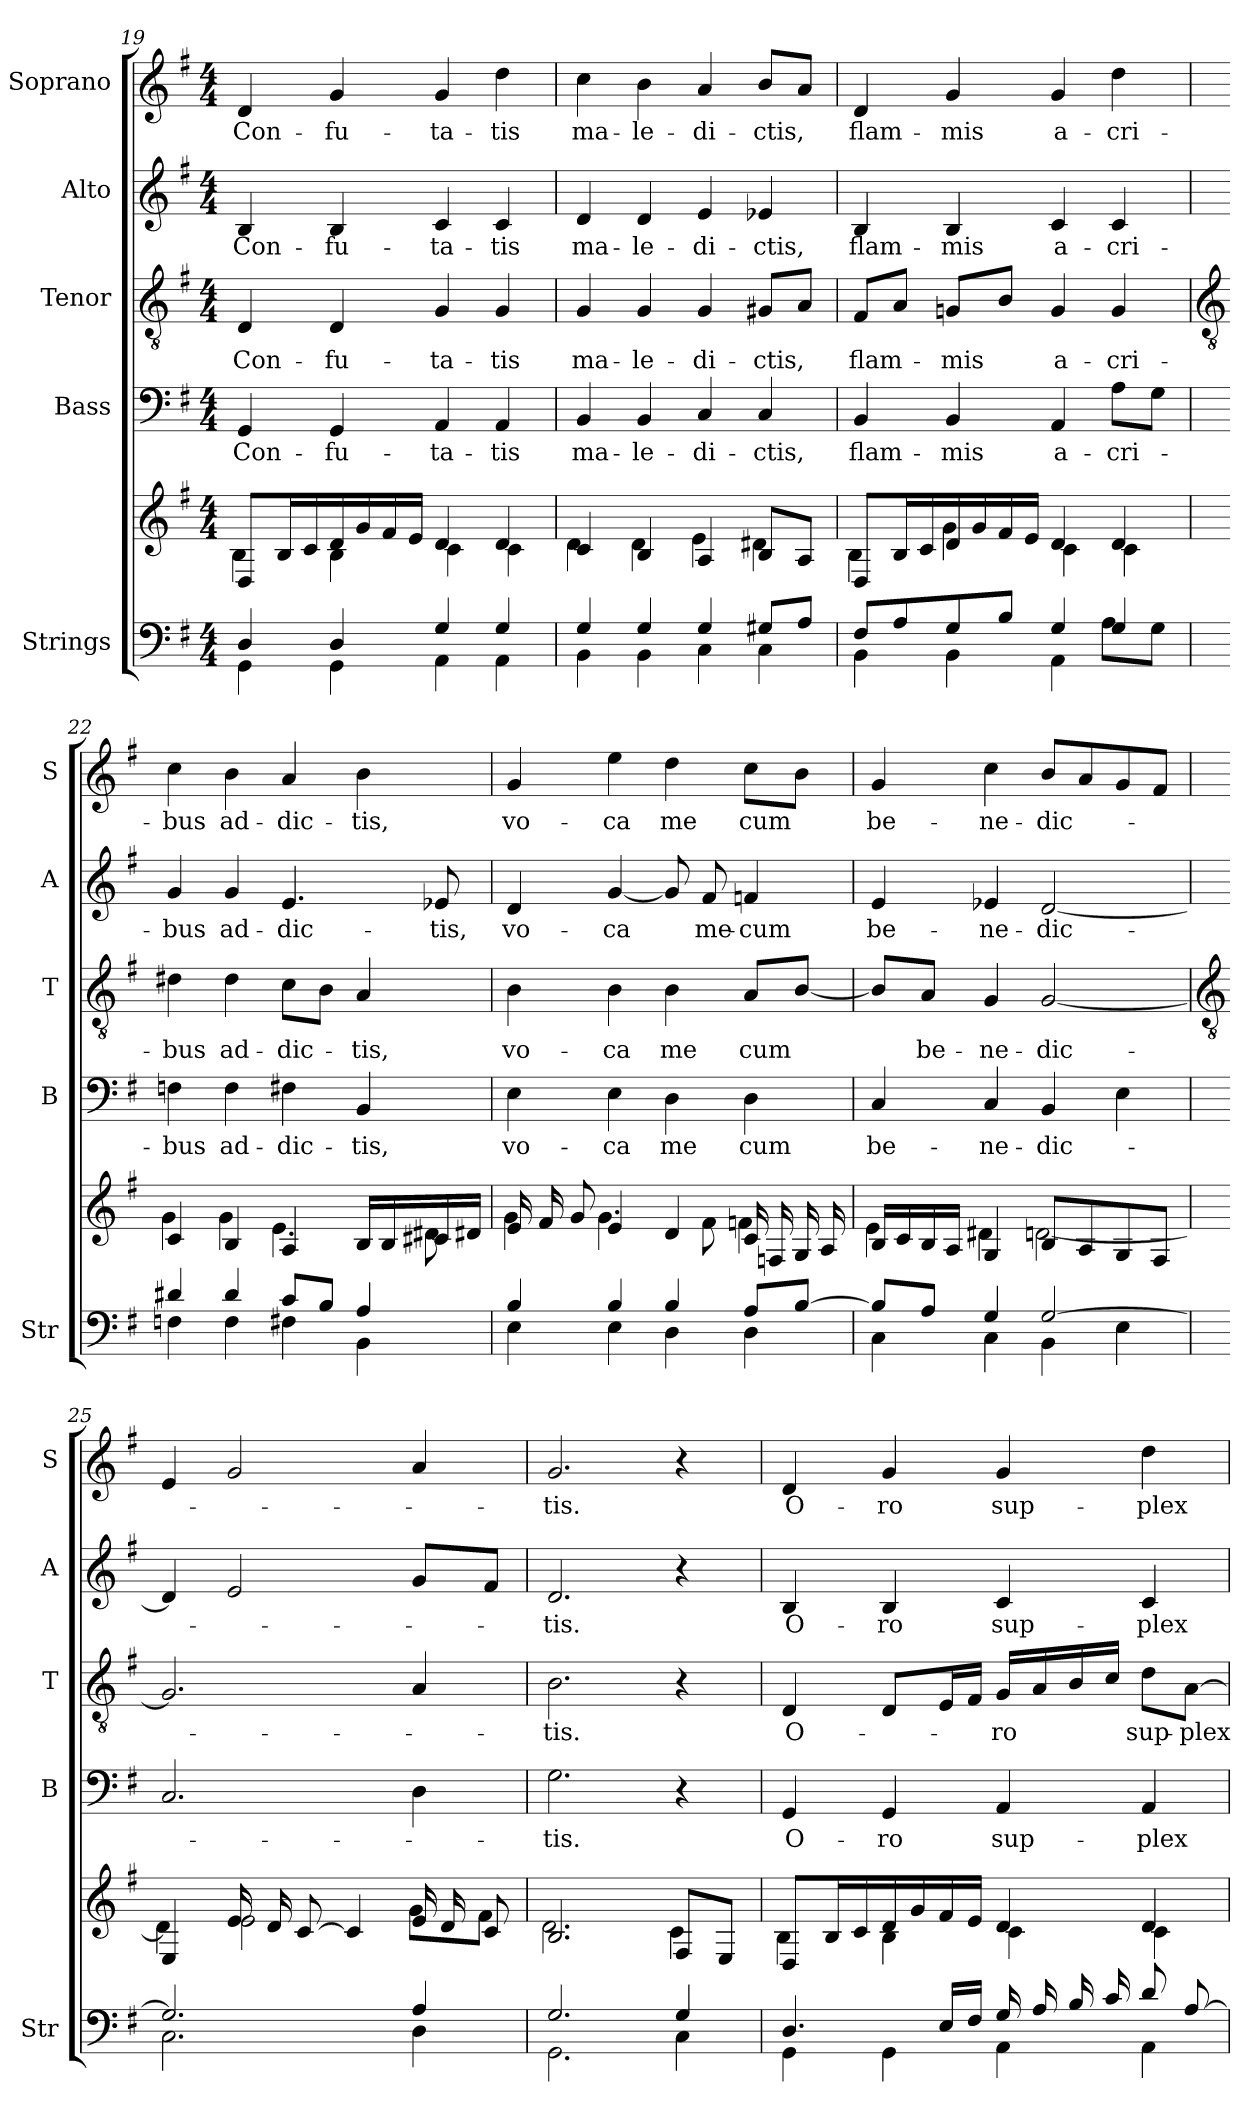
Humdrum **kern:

**kern	**kern	**kern	**text	**kern	**text	**kern	**text	**kern	**text
*part5	*part5	*part4	*part4	*part3	*part3	*part2	*part2	*part1	*part1
*staff6	*staff5	*staff4	*staff4	*staff3	*staff3	*staff2	*staff2	*staff1	*staff1
*I"Strings	*	*I"Bass	*	*I"Tenor	*	*I"Alto	*	*I"Soprano	*
*I'Str	*	*I'B	*	*I'T	*	*I'A	*	*I'S	*
!!LO:LB:g=z
*clefF4	*clefG2	*clefF4	*	*clefGv2	*	*clefG2	*	*clefG2	*
*k[f#]	*k[f#]	*k[f#]	*	*k[f#]	*	*k[f#]	*	*k[f#]	*
*G:	*G:	*G:	*	*G:	*	*G:	*	*G:	*
*M4/4	*M4/4	*M4/4	*	*M4/4	*	*M4/4	*	*M4/4	*
=19	=19	=19	=19	=19	=19	=19	=19	=19	=19
*^	*^	*	*	*	*	*	*	*	*
!	!	!	!	!	!LO:LY:b	!	!LO:LY:b	!	!LO:LY:b	!	!LO:LY:b
4D/	4GG\	8D/L	4B\	4GG	Con-	4D	Con-	4B	Con-	4d	Con-
.	.	16B/L	.	.	.	.	.	.	.	.	.
.	.	16c/	.	.	.	.	.	.	.	.	.
!	!	!	!	!	!LO:LY:b	!	!LO:LY:b	!	!LO:LY:b	!	!LO:LY:b
4D/	4GG\	16d/	4B\	4GG	-fu-	4D	-fu-	4B	-fu-	4g	-fu-
.	.	16g/	.	.	.	.	.	.	.	.	.
.	.	16f#/	.	.	.	.	.	.	.	.	.
.	.	16e/JJ	.	.	.	.	.	.	.	.	.
!	!	!	!	!	!LO:LY:b	!	!LO:LY:b	!	!LO:LY:b	!	!LO:LY:b
4G/	4AA\	4d/	4c\	4AA	-ta-	4G	-ta-	4c	-ta-	4g	-ta-
!	!	!	!	!	!LO:LY:b	!	!LO:LY:b	!	!LO:LY:b	!	!LO:LY:b
4G/	4AA\	4d/	4c\	4AA	-tis	4G	-tis	4c	-tis	4dd	-tis
=20	=20	=20	=20	=20	=20	=20	=20	=20	=20	=20	=20
!	!	!	!	!	!LO:LY:b	!	!LO:LY:b	!	!LO:LY:b	!	!LO:LY:b
4G/	4BB\	4c/	4d\	4BB	ma-	4G	ma-	4d	ma-	4cc	ma-
!	!	!	!	!	!LO:LY:b	!	!LO:LY:b	!	!LO:LY:b	!	!LO:LY:b
4G/	4BB\	4B/	4d\	4BB	-le-	4G	-le-	4d	-le-	4b	-le-
!	!	!	!	!	!LO:LY:b	!	!LO:LY:b	!	!LO:LY:b	!	!LO:LY:b
4G/	4C\	4A/	4e\	4C	-di-	4G	-di-	4e	-di-	4a	-di-
!	!	!	!	!	!LO:LY:b	!	!LO:LY:b	!	!LO:LY:b	!	!LO:LY:b
8G#X/L	4C\	8B/L	4d#X\	4C	-ctis,	8G#XL	-ctis,	4e-X	-ctis,	8bL	-ctis,
8A/J	.	8A/J	.	.	.	8AJ	.	.	.	8aJ	.
=21	=21	=21	=21	=21	=21	=21	=21	=21	=21	=21	=21
!	!	!	!	!	!LO:LY:b	!	!LO:LY:b	!	!LO:LY:b	!	!LO:LY:b
8F#/L	4BB\	8D/L	4B\	4BB	flam-	8F#L	flam-	4B	flam-	4d	flam-
8A/	.	16B/L	.	.	.	8AJ	.	.	.	.	.
.	.	16c/	.	.	.	.	.	.	.	.	.
!	!	!	!	!	!LO:LY:b	!	!LO:LY:b	!	!LO:LY:b	!	!LO:LY:b
8G/	4BB\	16d/	4g\	4BB	-mis	8GnL	-mis	4B	-mis	4g	-mis
.	.	16g/	.	.	.	.	.	.	.	.	.
8B/J	.	16f#/	.	.	.	8BJ	.	.	.	.	.
.	.	16e/JJ	.	.	.	.	.	.	.	.	.
!	!	!	!	!	!LO:LY:b	!	!LO:LY:b	!	!LO:LY:b	!	!LO:LY:b
4G/	4AA\	4d/	4c\	4AA	a-	4G	a-	4c	a-	4g	a-
!	!	!	!	!	!LO:LY:b	!	!LO:LY:b	!	!LO:LY:b	!	!LO:LY:b
4G/	8A\L	4d/	4c\	8AL	-cri-	4G	-cri-	4c	-cri-	4dd	-cri-
.	8G\J	.	.	8GJ	.	.	.	.	.	.	.
!!LO:LB:g=z
=22	=22	=22	=22	=22	=22	=22	=22	=22	=22	=22	=22
*	*	*	*	*	*	*clefGv2	*	*	*	*	*
!	!	!	!	!	!LO:LY:b	!	!LO:LY:b	!	!LO:LY:b	!	!LO:LY:b
4d#X/	4Fn\	4c/	4g\	4Fn	-bus	4d#X	-bus	4g	-bus	4cc	-bus
!	!	!	!	!	!LO:LY:b	!	!LO:LY:b	!	!LO:LY:b	!	!LO:LY:b
4d#/	4F\	4B/	4g\	4F	ad-	4d#	ad-	4g	ad-	4b	ad-
!	!	!	!	!	!LO:LY:b	!	!LO:LY:b	!	!LO:LY:b	!	!LO:LY:b
8c/L	4F#X\	4A/	4.e\	4F#X	-dic-	8cL	-dic-	4.e	-dic-	4a	-dic-
8B/J	.	.	.	.	.	8BJ	.	.	.	.	.
!	!	!	!	!	!LO:LY:b	!	!LO:LY:b	!	!	!	!LO:LY:b
4A/	4BB\	16B/LL	.	4BB	-tis,	4A	-tis,	.	.	4b	-tis,
.	.	16B/	.	.	.	.	.	.	.	.	.
!	!	!	!	!	!	!	!	!	!LO:LY:b	!	!
.	.	16c#X/	8d#X\	.	.	.	.	8e-X	-tis,	.	.
.	.	16d#X/JJ	.	.	.	.	.	.	.	.	.
=23	=23	=23	=23	=23	=23	=23	=23	=23	=23	=23	=23
!	!	!	!	!	!LO:LY:b	!	!LO:LY:b	!	!LO:LY:b	!	!LO:LY:b
4B/	4E\	16e/LL	4g\	4E	vo-	4B	vo-	4d	vo-	4g	vo-
.	.	16f#/	.	.	.	.	.	.	.	.	.
.	.	8g/J	.	.	.	.	.	.	.	.	.
!	!	!	!	!	!LO:LY:b	!	!LO:LY:b	!	!LO:LY:b	!	!LO:LY:b
4B/	4E\	4e/	4.g\	4E	-ca	4B	-ca	[4g	-ca	4ee	-ca
!	!	!	!	!	!LO:LY:b	!	!LO:LY:b	!	!	!	!LO:LY:b
4B/	4D\	4d/	.	4D	me	4B	me	8g]	.	4dd	me
!	!	!	!	!	!	!	!	!	!LO:LY:b	!	!
.	.	.	8f#\	.	.	.	.	8f#	me-	.	.
!	!	!	!	!	!LO:LY:b	!	!LO:LY:b	!	!LO:LY:b	!	!LO:LY:b
8A/L	4D\	16c/LL	4fn\	4D	cum	8AL	cum	4fn	-cum	8ccL	cum
.	.	16Fn/	.	.	.	.	.	.	.	.	.
[8B/J	.	16G/	.	.	.	[8BJ	.	.	.	8bJ	.
.	.	16A/JJ	.	.	.	.	.	.	.	.	.
=24	=24	=24	=24	=24	=24	=24	=24	=24	=24	=24	=24
!	!	!	!	!	!LO:LY:b	!	!	!	!LO:LY:b	!	!LO:LY:b
8B/L]	4C\	16B/LL	4e\	4C	be-	8BL]	.	4e	be-	4g	be-
.	.	16c/	.	.	.	.	.	.	.	.	.
!	!	!	!	!	!	!	!LO:LY:b	!	!	!	!
8A/J	.	16B/	.	.	.	8AJ	be-	.	.	.	.
.	.	16A/JJ	.	.	.	.	.	.	.	.	.
!	!	!	!	!	!LO:LY:b	!	!LO:LY:b	!	!LO:LY:b	!	!LO:LY:b
4G/	4C\	4G/	4d#X\	4C	-ne-	4G	-ne-	4e-X	-ne-	4cc	-ne-
!	!	!	!	!	!LO:LY:b	!	!LO:LY:b	!	!LO:LY:b	!	!LO:LY:b
[2G/	4BB\	8B/L	[2dn\	4BB	-dic-	[2G	-dic-	[2d	-dic-	8bL	-dic-
.	.	8A/	.	.	.	.	.	.	.	8a	.
.	4E\	8G/	.	4E	.	.	.	.	.	8g	.
.	.	8F#/J	.	.	.	.	.	.	.	8f#J	.
!!LO:LB:g=z
=25	=25	=25	=25	=25	=25	=25	=25	=25	=25	=25	=25
*	*	*	*	*	*	*clefGv2	*	*	*	*	*
2.G/]	2.C\	4E/	4d\]	2.C	.	2.G]	.	4d]	.	4e	.
.	.	16e/LL	2e\	.	.	.	.	2e	.	2g	.
.	.	16d/	.	.	.	.	.	.	.	.	.
.	.	[8c/J	.	.	.	.	.	.	.	.	.
.	.	4c/]	.	.	.	.	.	.	.	.	.
4A/	4D\	16e/LL	8g\L	4D	.	4A	.	8gL	.	4a	.
.	.	16d/	.	.	.	.	.	.	.	.	.
.	.	8c/J	8f#\J	.	.	.	.	8f#J	.	.	.
=26	=26	=26	=26	=26	=26	=26	=26	=26	=26	=26	=26
!	!	!	!	!	!LO:LY:b	!	!LO:LY:b	!	!LO:LY:b	!	!LO:LY:b
2.G/	2.GG\	2.B/	2.d\	2.G	-tis.	2.B	-tis.	2.d	-tis.	2.g	-tis.
4G/	4C\	8F#/L	4c\	4r	.	4r	.	4r	.	4r	.
.	.	8E/J	.	.	.	.	.	.	.	.	.
=27	=27	=27	=27	=27	=27	=27	=27	=27	=27	=27	=27
!	!	!	!	!	!LO:LY:b	!	!LO:LY:b	!	!LO:LY:b	!	!LO:LY:b
4.D/	4GG\	8D/L	4B\	4GG	O-	4D	O-	4B	O-	4d	O-
.	.	16B/L	.	.	.	.	.	.	.	.	.
.	.	16c/	.	.	.	.	.	.	.	.	.
!	!	!	!	!	!LO:LY:b	!	!	!	!LO:LY:b	!	!LO:LY:b
.	4GG\	16d/	4B\	4GG	-ro	8DL	.	4B	-ro	4g	-ro
.	.	16g/	.	.	.	.	.	.	.	.	.
16E/LL	.	16f#/	.	.	.	16EL	.	.	.	.	.
16F#/JJ	.	16e/JJ	.	.	.	16F#JJ	.	.	.	.	.
!	!	!	!	!	!LO:LY:b	!	!LO:LY:b	!	!LO:LY:b	!	!LO:LY:b
16G/LL	4AA\	4d/	4c\	4AA	sup-	16GLL	-ro	4c	sup-	4g	sup-
16A/	.	.	.	.	.	16A	.	.	.	.	.
16B/	.	.	.	.	.	16B	.	.	.	.	.
16c/	.	.	.	.	.	16cJJ	.	.	.	.	.
!	!	!	!	!	!LO:LY:b	!	!LO:LY:b	!	!LO:LY:b	!	!LO:LY:b
8d/	4AA\	4d/	4c\	4AA	-plex	8dL	sup-	4c	-plex	4dd	-plex
!	!	!	!	!	!	!	!LO:LY:b	!	!	!	!
[8A/J	.	.	.	.	.	[8AJ	-plex	.	.	.	.
*v	*v	*	*	*	*	*	*	*	*	*	*
*	*v	*v	*	*	*	*	*	*	*	*
=	=	=	=	=	=	=	=	=	=
*-	*-	*-	*-	*-	*-	*-	*-	*-	*-
